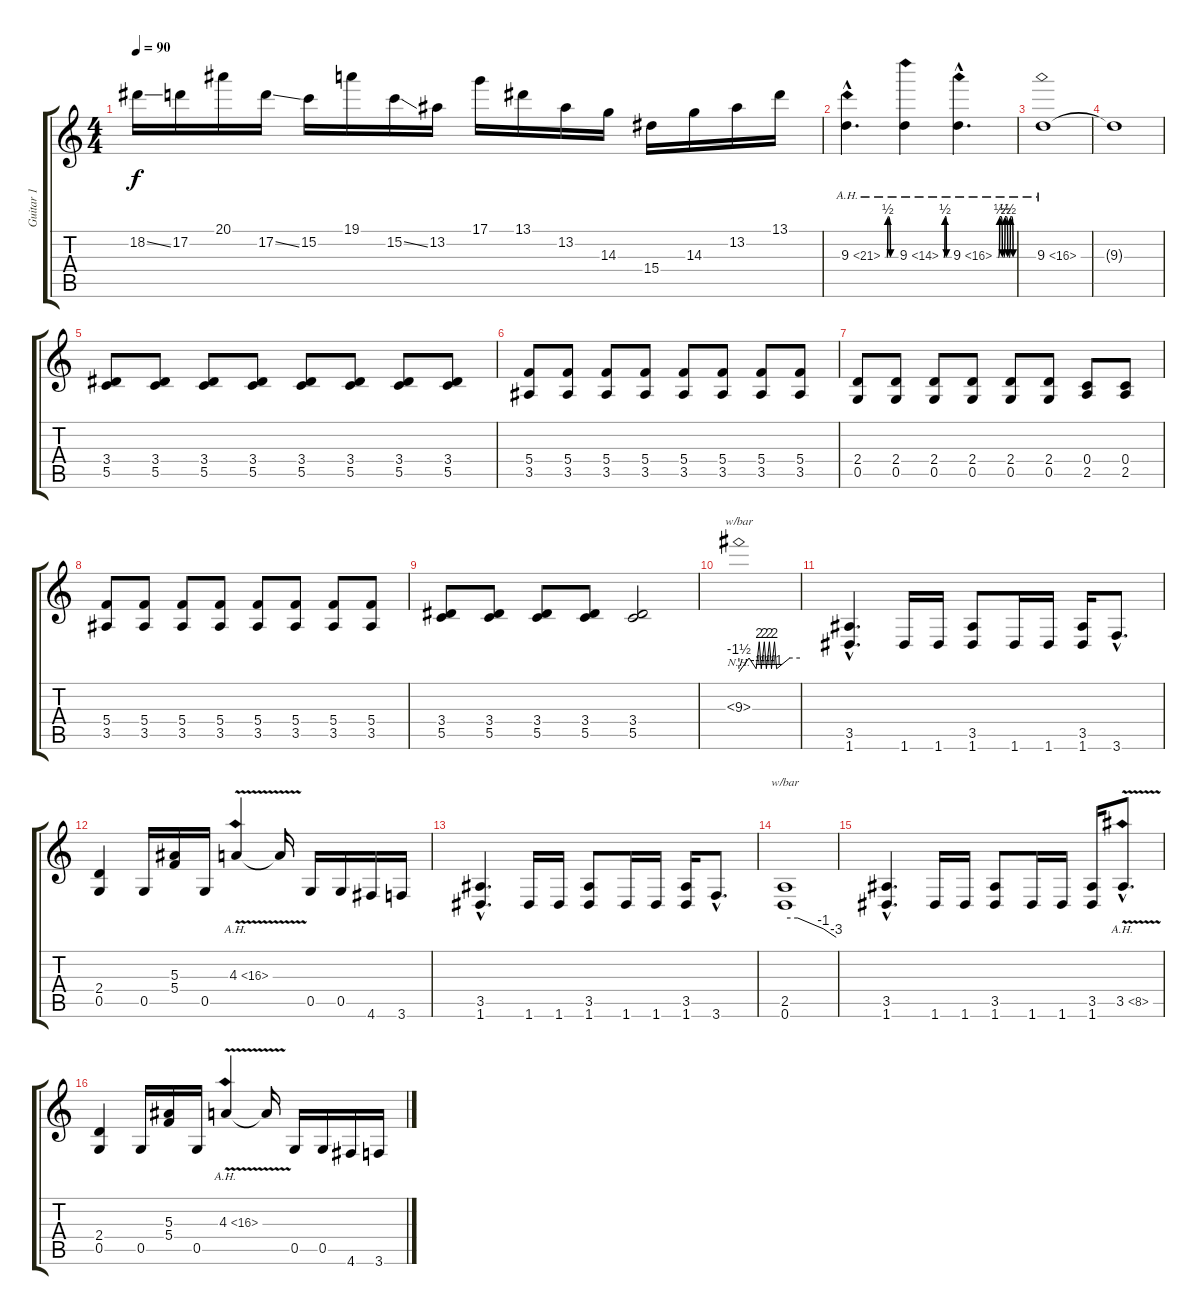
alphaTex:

\track ("Guitar 1" "Guitar 1") {instrument acousticguitarnylon}
\staff {score tabs}
\tuning (D4 A3 F3 C3 G2 D2) {hide}
\ts (4 4)
\tempo 90
\clef g2
\ks c
18.2{ss}.16{dy f} 17.2.16 20.1.16 17.2{ss}.16 15.2.16 19.1.16 15.2{ss}.16 13.2.16 17.1.16 13.1.16 13.2.16 14.3.16 15.4.16 14.3.16 13.2.16 13.1.16 |
9.3{be (custom 0 0 11 0 15 2 18 2 30 0 45 0 60 0) ah 12 hac}.4{d} 9.3{be (custom 0 0 8 0 15 2 25 2 30 0 45 0 60 0) ah 5}.4 9.3{be (custom 0 0 5 0 10 2 15 2 20 0 25 0 30 2 35 2 40 0 45 0 50 2 55 2 60 0) ah 7 hac}.4{d} |
9.3{ah 7}.1{volume 0} |
9.3{t}.1 |
(3.4 5.5).8{volume 13} (3.4 5.5).8 (3.4 5.5).8 (3.4 5.5).8 (3.4 5.5).8 (3.4 5.5).8 (3.4 5.5).8 (3.4 5.5).8 |
(5.4 3.5).8 (5.4 3.5).8 (5.4 3.5).8 (5.4 3.5).8 (5.4 3.5).8 (5.4 3.5).8 (5.4 3.5).8 (5.4 3.5).8 |
(2.4 0.5).8 (2.4 0.5).8 (2.4 0.5).8 (2.4 0.5).8 (2.4 0.5).8 (2.4 0.5).8 (0.4 2.5).8 (0.4 2.5).8 |
(5.4 3.5).8 (5.4 3.5).8 (5.4 3.5).8 (5.4 3.5).8 (5.4 3.5).8 (5.4 3.5).8 (5.4 3.5).8 (5.4 3.5).8 |
(3.4 5.5).8 (3.4 5.5).8 (3.4 5.5).8 (3.4 5.5).8 (3.4 5.5).2 |
9.3{nh}.1{tbe (custom default 0 -6 10 0 17 -4 20 8 22 -4 25 8 27 -4 30 8 32 -4 35 8 37 -4 50 0 60 0)} |
(3.5{hac} 1.6{hac}).4{d} 1.6.16 1.6.16 (3.5 1.6).8 1.6.16 1.6.16 (3.5 1.6).16 3.6{hac}.8{d} |
(2.4 0.5).4 0.5.16 (5.3 5.4).16 0.5.16 4.3{ah 12 v}.4 4.3{t}.16 0.5.16 0.5.16 4.6.16 3.6.16 |
(3.5{hac} 1.6{hac}).4{d} 1.6.16 1.6.16 (3.5 1.6).8 1.6.16 1.6.16 (3.5 1.6).16 3.6{hac}.8{d} |
(2.5 0.6).1{tbe (custom default 0 0 15 0 45 -4 60 -12)} |
(3.5{hac} 1.6{hac}).4{d} 1.6.16 1.6.16 (3.5 1.6).8 1.6.16 1.6.16 (3.5 1.6).16 3.5{ah 5 v hac}.8{d} |
(2.4 0.5).4 0.5.16 (5.3 5.4).16 0.5.16 4.3{ah 12 v}.4 4.3{t}.16 0.5.16 0.5.16 4.6.16 3.6.16
